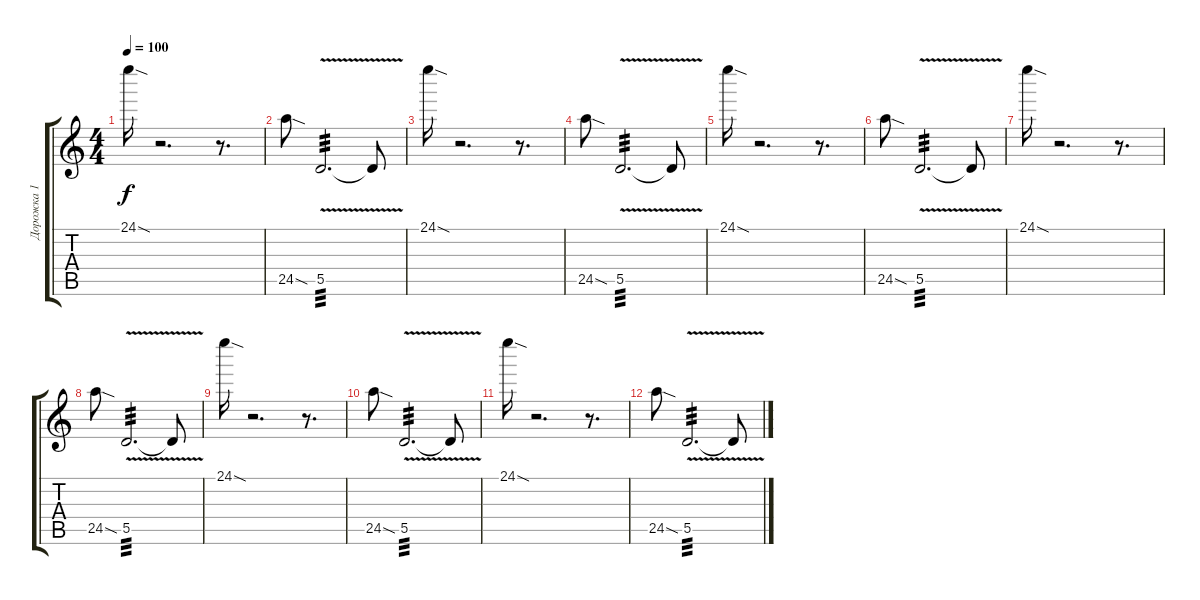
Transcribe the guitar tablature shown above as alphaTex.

\track ("Дорожка 1" "Дорожка 1") {instrument distortionguitar}
\staff {score tabs}
\tuning (E4 B3 G3 D3 A2 D2) {hide}
\ts (4 4)
\tempo 100
\clef g2
\ks c
24.1{sod}.16{dy f} r.2{d} r.8{d} |
24.5{sod}.8 5.5{v}.2{d tp 3} 5.5{t}.8 |
24.1{sod}.16 r.2{d} r.8{d} |
24.5{sod}.8 5.5{v}.2{d tp 3} 5.5{t}.8 |
24.1{sod}.16 r.2{d} r.8{d} |
24.5{sod}.8 5.5{v}.2{d tp 3} 5.5{t}.8 |
24.1{sod}.16 r.2{d} r.8{d} |
24.5{sod}.8 5.5{v}.2{d tp 3} 5.5{t}.8 |
24.1{sod}.16 r.2{d} r.8{d} |
24.5{sod}.8 5.5{v}.2{d tp 3} 5.5{t}.8 |
24.1{sod}.16 r.2{d} r.8{d} |
24.5{sod}.8 5.5{v}.2{d tp 3} 5.5{t}.8
